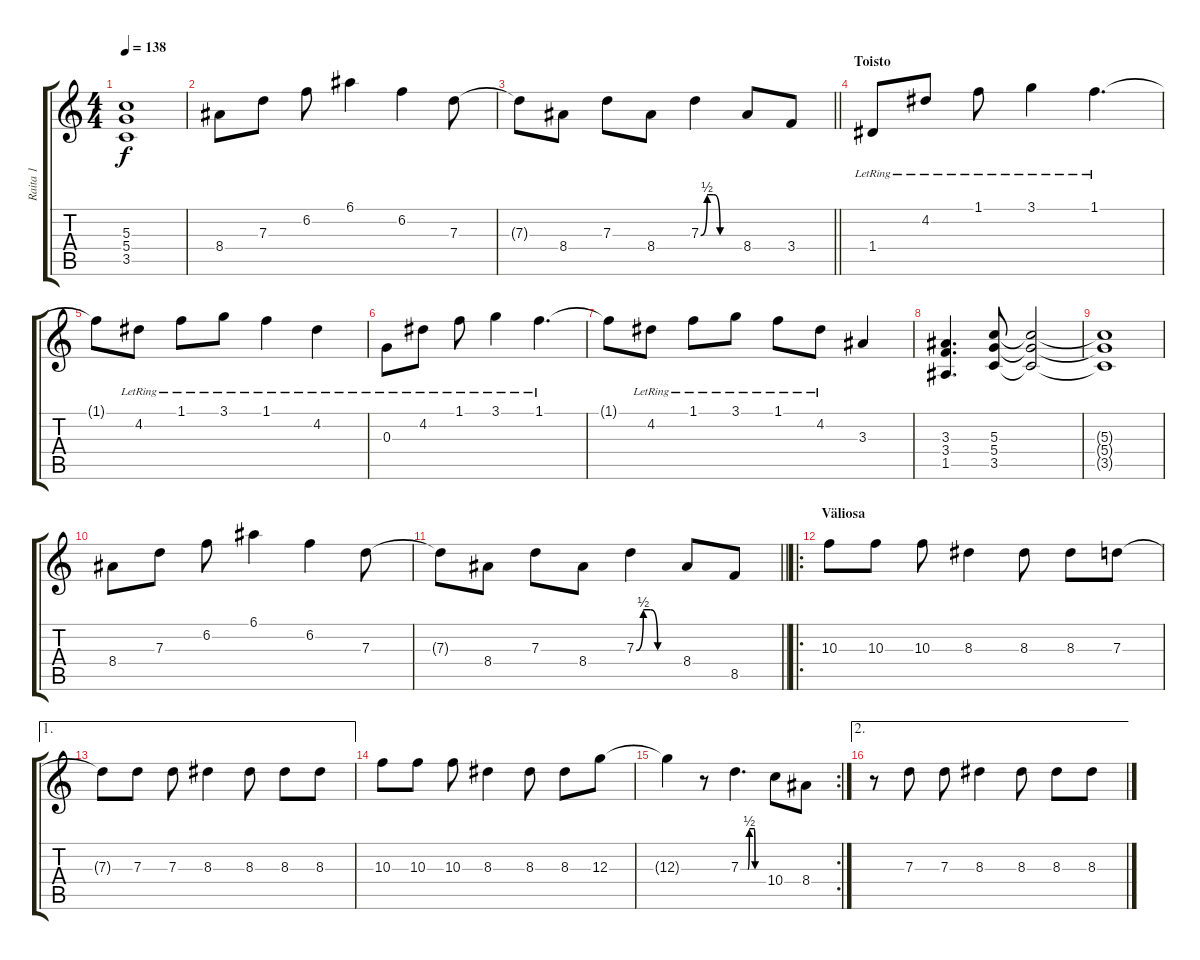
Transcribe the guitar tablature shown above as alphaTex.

\track ("Raita 1" "Raita 1") {instrument overdrivenguitar}
\staff {score tabs}
\tuning (E4 B3 G3 D3 A2 E2) {hide}
\ts (4 4)
\tempo 138
\clef g2
\ks c
(5.3{t} 5.4{t} 3.5{t}).1{dy f} |
8.4.8{volume 13} 7.3.8 6.2.8 6.1.4 6.2.4 7.3.8 |
\barLineRight lightlight
7.3{t}.8 8.4.8 7.3.8 8.4.8 7.3{be (custom 0 0 10 2 20 2 30 0 60 0)}.4 8.4.8 3.4.8 |
\section ("" "Toisto")
1.4{lr}.8{volume 13 instrument electricguitarclean} 4.2{lr}.8 1.1{lr}.8 3.1{lr}.4 1.1{lr}.4{d} |
1.1{t}.8 4.2{lr}.8 1.1{lr}.8 3.1{lr}.8 1.1{lr}.4 4.2{lr}.4 |
0.3{lr}.8 4.2{lr}.8 1.1{lr}.8 3.1{lr}.4 1.1{lr}.4{d} |
1.1{t}.8 4.2{lr}.8 1.1{lr}.8 3.1{lr}.8 1.1{lr}.8 4.2{lr}.8 3.3.4 |
(3.3 3.4 1.5).4{d volume 7 instrument overdrivenguitar} (5.3 5.4 3.5).8 (5.3{t} 5.4{t} 3.5{t}).2 |
(5.3{t} 5.4{t} 3.5{t}).1 |
8.4.8{volume 13} 7.3.8 6.2.8 6.1.4 6.2.4 7.3.8 |
\barLineRight lightlight
7.3{t}.8 8.4.8 7.3.8 8.4.8 7.3{be (custom 0 0 10 2 20 2 30 0 60 0)}.4 8.4.8 8.5.8 |
\ro
\section ("" "Väliosa")
10.3.8 10.3.8 10.3.8 8.3.4 8.3.8 8.3.8 7.3.8 |
\ae 1
7.3{t}.8 7.3.8 7.3.8 8.3.4 8.3.8 8.3.8 8.3.8 |
10.3.8 10.3.8 10.3.8 8.3.4 8.3.8 8.3.8 12.3.8 |
\rc 2
12.3{t}.4 r.8 7.3{be (custom 0 0 19 0 23 2 36 2 38 0 60 0)}.4{d} 10.4.8 8.4.8 |
\ae 2
r.8 7.3.8 7.3.8 8.3.4 8.3.8 8.3.8 8.3.8
